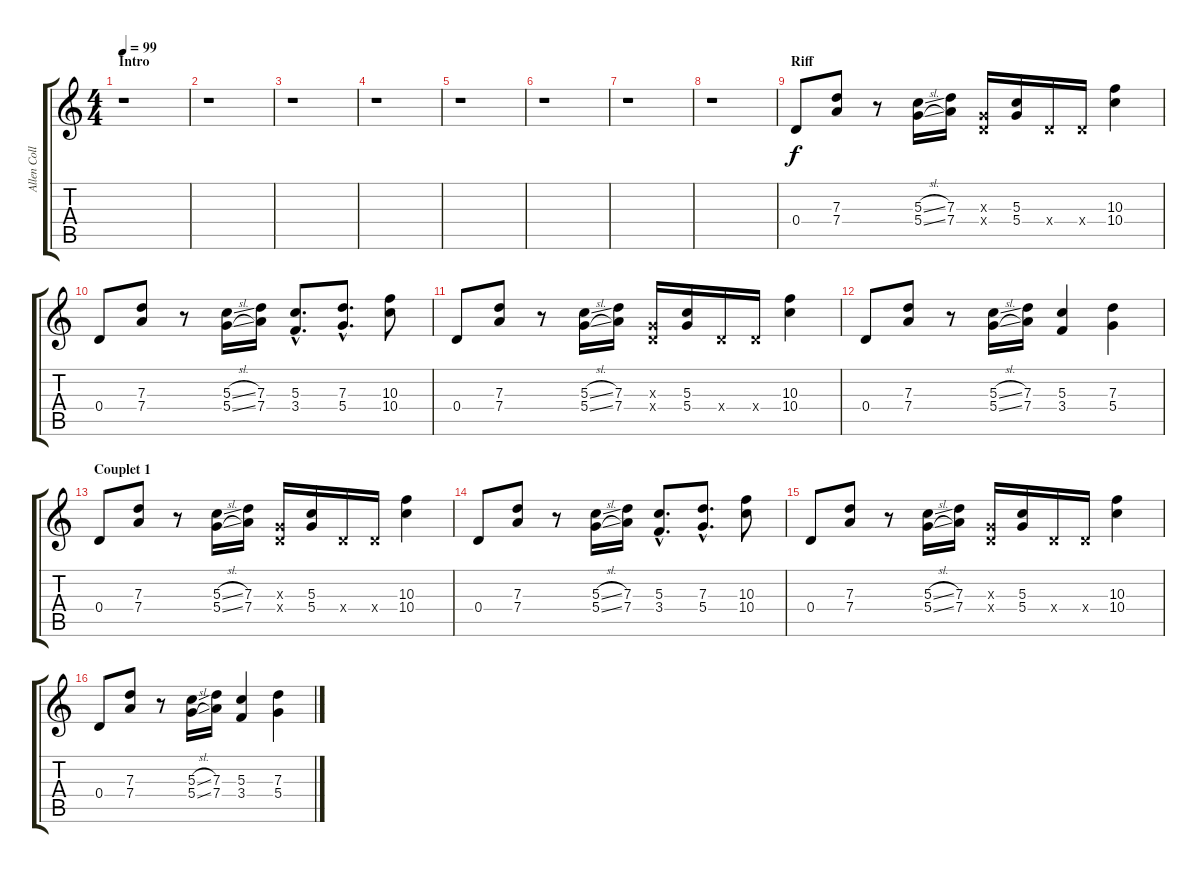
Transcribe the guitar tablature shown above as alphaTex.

\track ("Allen Collins (guitar)" "Allen Coll") {instrument electricguitarjazz}
\staff {score tabs}
\tuning (E4 B3 G3 D3 A2 E2) {hide}
\ts (4 4)
\section ("" "Intro")
\tempo 99
\clef g2
\ks c
r.1{dy f instrument electricguitarjazz} |
r.1 |
r.1 |
r.1 |
r.1 |
r.1 |
r.1 |
r.1 |
\section ("" "Riff")
0.4.8 (7.3 7.4).8 r.8 (5.3{sl} 5.4{sl}).16 (7.3 7.4).16 (0.3{x} 0.4{x}).16 (5.3 5.4).16 0.4{x}.16 0.4{x}.16 (10.3 10.4).4 |
0.4.8 (7.3 7.4).8 r.8 (5.3{sl} 5.4{sl}).16 (7.3 7.4).16 (5.3{hac} 3.4{hac}).8{d} (7.3{hac} 5.4{hac}).8{d} (10.3 10.4).8 |
0.4.8 (7.3 7.4).8 r.8 (5.3{sl} 5.4{sl}).16 (7.3 7.4).16 (0.3{x} 0.4{x}).16 (5.3 5.4).16 0.4{x}.16 0.4{x}.16 (10.3 10.4).4 |
0.4.8 (7.3 7.4).8 r.8 (5.3{sl} 5.4{sl}).16 (7.3 7.4).16 (5.3 3.4).4 (7.3 5.4).4 |
\section ("" "Couplet 1")
0.4.8 (7.3 7.4).8 r.8 (5.3{sl} 5.4{sl}).16 (7.3 7.4).16 (0.3{x} 0.4{x}).16 (5.3 5.4).16 0.4{x}.16 0.4{x}.16 (10.3 10.4).4 |
0.4.8 (7.3 7.4).8 r.8 (5.3{sl} 5.4{sl}).16 (7.3 7.4).16 (5.3{hac} 3.4{hac}).8{d} (7.3{hac} 5.4{hac}).8{d} (10.3 10.4).8 |
0.4.8 (7.3 7.4).8 r.8 (5.3{sl} 5.4{sl}).16 (7.3 7.4).16 (0.3{x} 0.4{x}).16 (5.3 5.4).16 0.4{x}.16 0.4{x}.16 (10.3 10.4).4 |
0.4.8 (7.3 7.4).8 r.8 (5.3{sl} 5.4{sl}).16 (7.3 7.4).16 (5.3 3.4).4 (7.3 5.4).4
